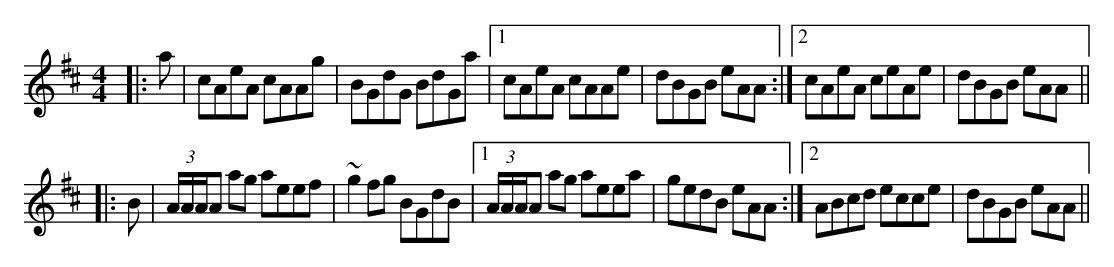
X:1
M:4/4
K:Amix
|:a|cAeA cAAg|BGdG BdGa|1 cAeA cAAe|dBGB eAA:|2 cAeA ceAe|dBGB eAA||
|:B|(3A/A/A/A ag aeef|~g2 fg BGdB|1 (3A/A/A/A ag aeea|gedB eAA:|2 ABcd ecce|dBGB eAA||
